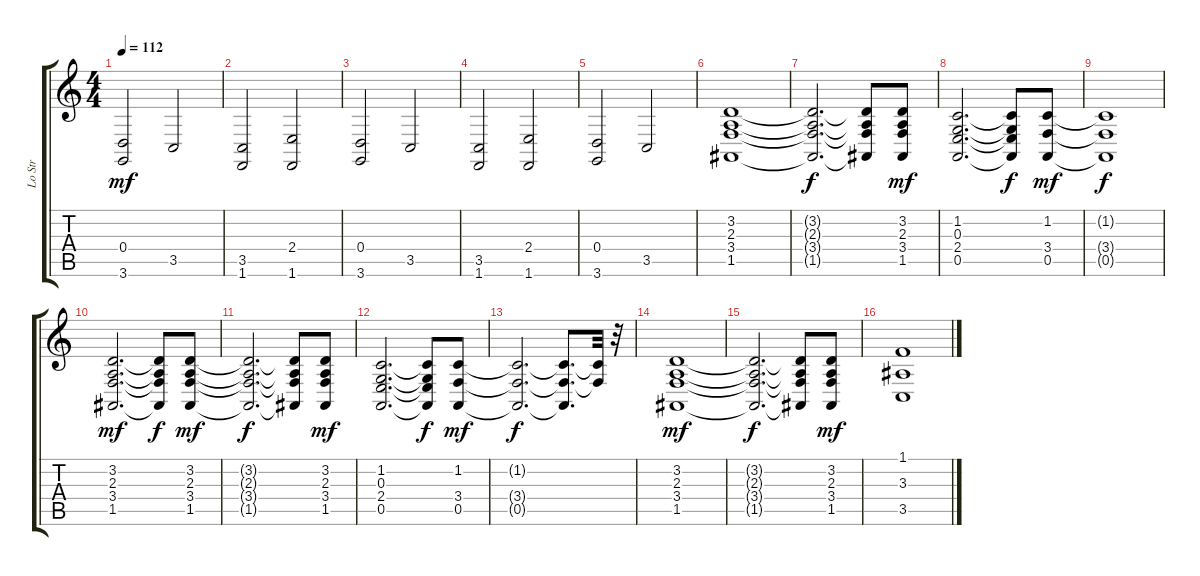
\track ("Lo Str" "Lo Str") {instrument stringensemble1}
\staff {score tabs}
\tuning (E4 B3 G3 D3 A2 E2) {hide}
\ts (4 4)
\tempo 112
\clef g2
\ks c
(0.4 3.6).2{dy mf} 3.5.2 |
(3.5 1.6).2 (2.4 1.6).2 |
(0.4 3.6).2 3.5.2 |
(3.5 1.6).2 (2.4 1.6).2 |
(0.4 3.6).2 3.5.2 |
(3.2 2.3 3.4 1.5).1 |
(3.2{t} 2.3{t} 3.4{t} 1.5{t}).2{d dy f} (3.2{t} 2.3{t} 3.4{t} 1.5{t}).8 (3.2 2.3 3.4 1.5).8{dy mf} |
(1.2 0.3 2.4 0.5).2{d} (1.2{t} 0.3{t} 2.4{t} 0.5{t}).8{dy f} (1.2 3.4 0.5).8{dy mf} |
(1.2{t} 3.4{t} 0.5{t}).1{dy f} |
(3.2 2.3 3.4 1.5).2{d dy mf} (3.2{t} 2.3{t} 3.4{t} 1.5{t}).8{dy f} (3.2 2.3 3.4 1.5).8{dy mf} |
(3.2{t} 2.3{t} 3.4{t} 1.5{t}).2{d dy f} (3.2{t} 2.3{t} 3.4{t} 1.5{t}).8 (3.2 2.3 3.4 1.5).8{dy mf} |
(1.2 0.3 2.4 0.5).2{d} (1.2{t} 0.3{t} 2.4{t} 0.5{t}).8{dy f} (1.2 3.4 0.5).8{dy mf} |
(1.2{t} 3.4{t} 0.5{t}).2{d dy f} (1.2{t} 3.4{t} 0.5{t}).8{d} (1.2{t} 3.4{t}).32 r.32 |
(3.2 2.3 3.4 1.5).1{dy mf} |
(3.2{t} 2.3{t} 3.4{t} 1.5{t}).2{d dy f} (3.2{t} 2.3{t} 3.4{t} 1.5{t}).8 (3.2 2.3 3.4 1.5).8{dy mf} |
(1.1 3.3 3.5).1
